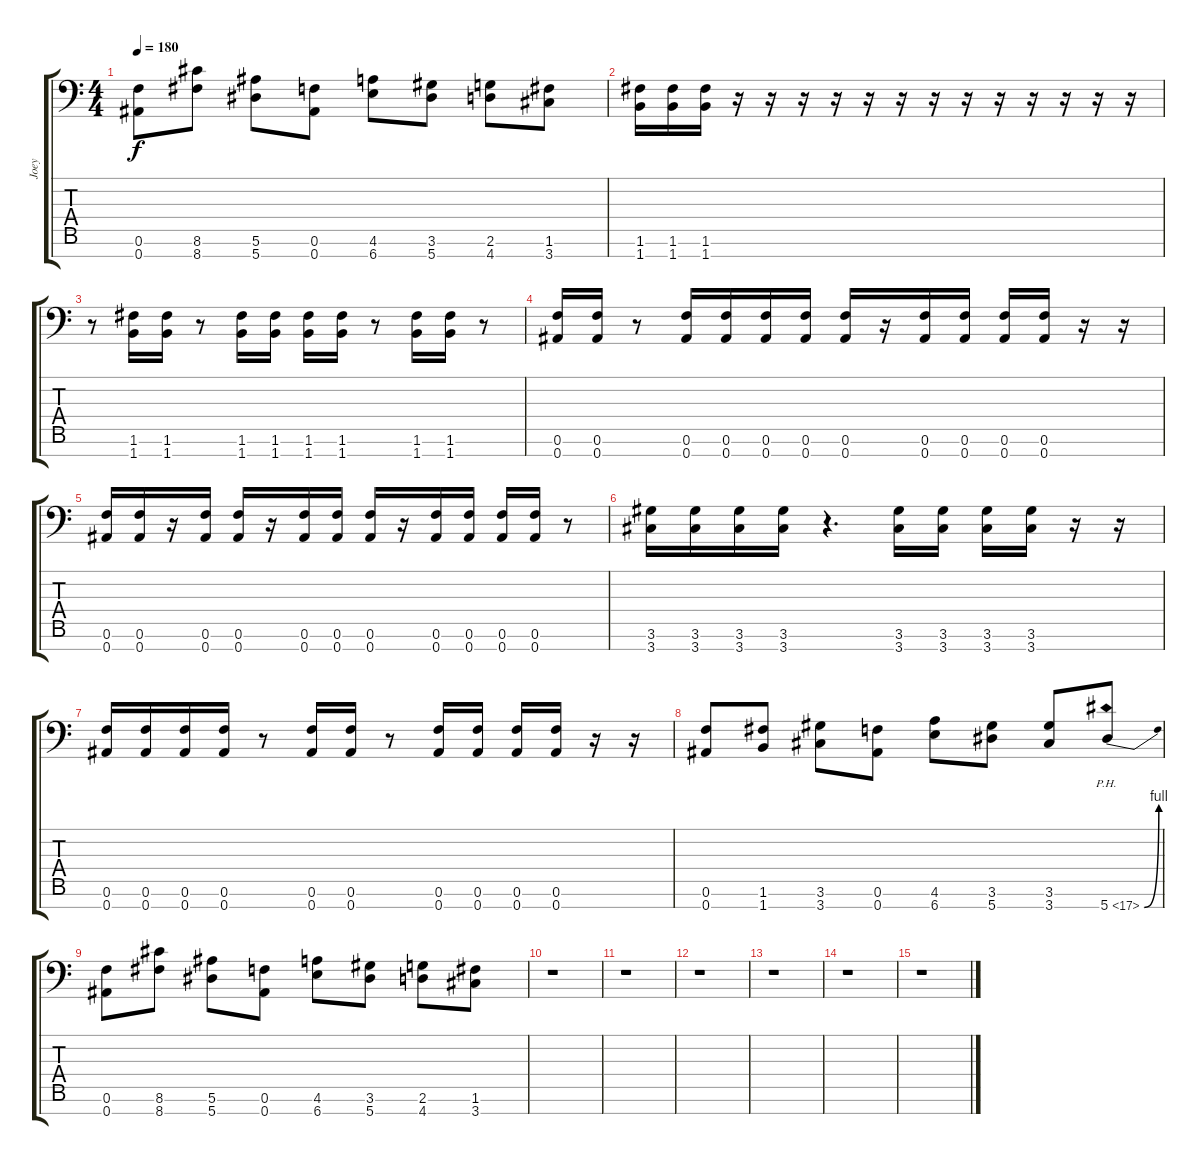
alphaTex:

\track ("Joey" "Joey") {instrument acousticguitarsteel}
\staff {score tabs}
\tuning (F4 C4 Ab3 Eb3 Bb2 F2 Bb1) {hide}
\ts (4 4)
\tempo 180
\clef f4
\ks c
(0.6 0.7).8{dy f} (8.6 8.7).8 (5.6 5.7).8 (0.6 0.7).8 (4.6 6.7).8 (3.6 5.7).8 (2.6 4.7).8 (1.6 3.7).8 |
(1.6 1.7).16 (1.6 1.7).16 (1.6 1.7).16 r.16 r.16 r.16 r.16 r.16 r.16 r.16 r.16 r.16 r.16 r.16 r.16 r.16 |
r.8 (1.6 1.7).16 (1.6 1.7).16 r.8 (1.6 1.7).16 (1.6 1.7).16 (1.6 1.7).16 (1.6 1.7).16 r.8 (1.6 1.7).16 (1.6 1.7).16 r.8 |
(0.6 0.7).16 (0.6 0.7).16 r.8 (0.6 0.7).16 (0.6 0.7).16 (0.6 0.7).16 (0.6 0.7).16 (0.6 0.7).16 r.16 (0.6 0.7).16 (0.6 0.7).16 (0.6 0.7).16 (0.6 0.7).16 r.16 r.16 |
(0.6 0.7).16 (0.6 0.7).16 r.16 (0.6 0.7).16 (0.6 0.7).16 r.16 (0.6 0.7).16 (0.6 0.7).16 (0.6 0.7).16 r.16 (0.6 0.7).16 (0.6 0.7).16 (0.6 0.7).16 (0.6 0.7).16 r.8 |
(3.6 3.7).16 (3.6 3.7).16 (3.6 3.7).16 (3.6 3.7).16 r.4{d} (3.6 3.7).16 (3.6 3.7).16 (3.6 3.7).16 (3.6 3.7).16 r.16 r.16 |
(0.6 0.7).16 (0.6 0.7).16 (0.6 0.7).16 (0.6 0.7).16 r.8 (0.6 0.7).16 (0.6 0.7).16 r.8 (0.6 0.7).16 (0.6 0.7).16 (0.6 0.7).16 (0.6 0.7).16 r.16 r.16 |
(0.6 0.7).8 (1.6 1.7).8 (3.6 3.7).8 (0.6 0.7).8 (4.6 6.7).8 (3.6 5.7).8 (3.6 3.7).8 5.7{be (bend 0 0 60 4) ph 12}.8 |
(0.6 0.7).8 (8.6 8.7).8 (5.6 5.7).8 (0.6 0.7).8 (4.6 6.7).8 (3.6 5.7).8 (2.6 4.7).8 (1.6 3.7).8 |
r.1 |
r.1 |
r.1 |
r.1 |
r.1 |
r.1
